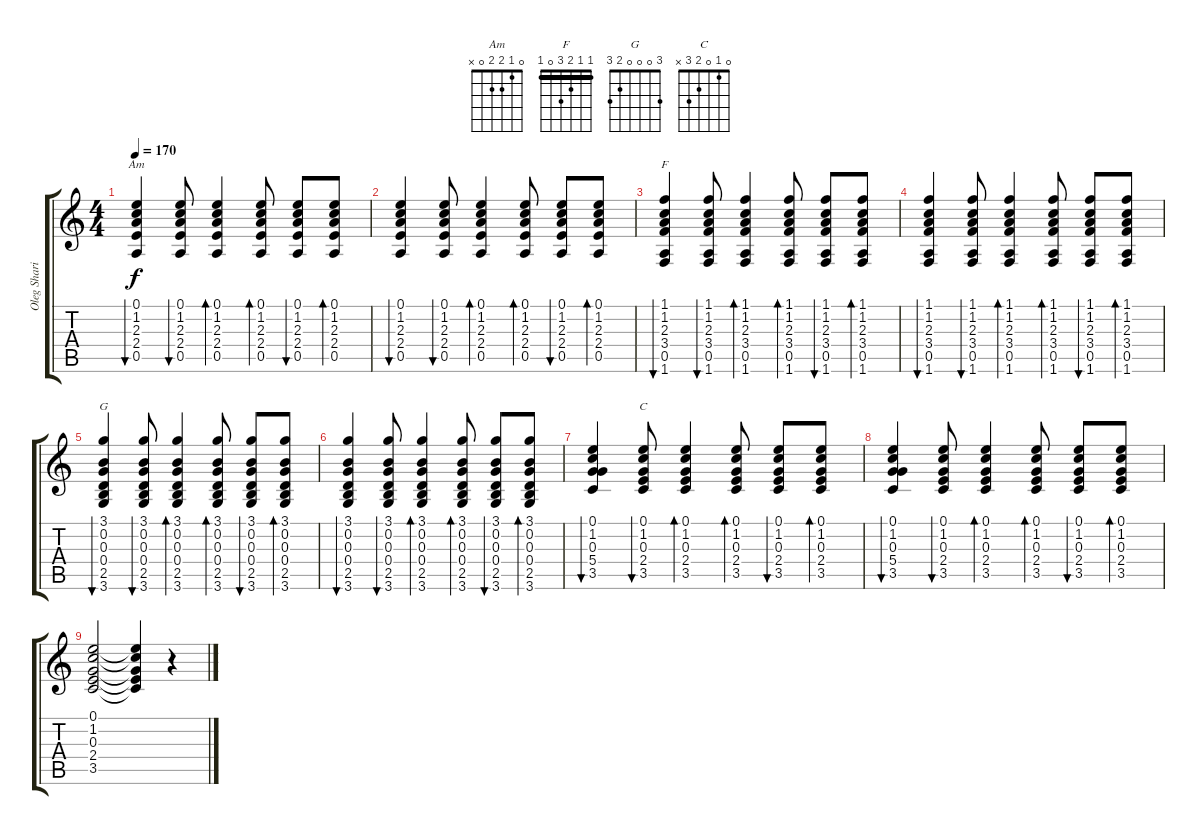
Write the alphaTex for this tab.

\track ("Oleg Sharikov" "Oleg Shari") {instrument overdrivenguitar}
\staff {score tabs}
\tuning (E4 B3 G3 D3 A2 E2) {hide}
\chord ("Am" 0 1 2 2 0 x)
\chord ("F" 1 1 2 3 0 1) {barre 1}
\chord ("G" 3 0 0 0 2 3)
\chord ("C" 0 1 0 2 3 x)
\ts (4 4)
\tempo 170
\clef g2
\ks c
(0.1 1.2 2.3 2.4 0.5).4{bu 60 ch "Am" dy f} (0.1 1.2 2.3 2.4 0.5).8{bu 60} (0.1 1.2 2.3 2.4 0.5).4{bd 60} (0.1 1.2 2.3 2.4 0.5).8{bd 60} (0.1 1.2 2.3 2.4 0.5).8{bu 60} (0.1 1.2 2.3 2.4 0.5).8{bd 60} |
(0.1 1.2 2.3 2.4 0.5).4{bu 60} (0.1 1.2 2.3 2.4 0.5).8{bu 60} (0.1 1.2 2.3 2.4 0.5).4{bd 60} (0.1 1.2 2.3 2.4 0.5).8{bd 60} (0.1 1.2 2.3 2.4 0.5).8{bu 60} (0.1 1.2 2.3 2.4 0.5).8{bd 60} |
(1.1 1.2 2.3 3.4 0.5 1.6).4{bu 60 ch "F"} (1.1 1.2 2.3 3.4 0.5 1.6).8{bu 60} (1.1 1.2 2.3 3.4 0.5 1.6).4{bd 60} (1.1 1.2 2.3 3.4 0.5 1.6).8{bd 60} (1.1 1.2 2.3 3.4 0.5 1.6).8{bu 60} (1.1 1.2 2.3 3.4 0.5 1.6).8{bd 60} |
(1.1 1.2 2.3 3.4 0.5 1.6).4{bu 60} (1.1 1.2 2.3 3.4 0.5 1.6).8{bu 60} (1.1 1.2 2.3 3.4 0.5 1.6).4{bd 60} (1.1 1.2 2.3 3.4 0.5 1.6).8{bd 60} (1.1 1.2 2.3 3.4 0.5 1.6).8{bu 60} (1.1 1.2 2.3 3.4 0.5 1.6).8{bd 60} |
(3.1 0.2 0.3 0.4 2.5 3.6).4{bu 60 ch "G"} (3.1 0.2 0.3 0.4 2.5 3.6).8{bu 60} (3.1 0.2 0.3 0.4 2.5 3.6).4{bd 60} (3.1 0.2 0.3 0.4 2.5 3.6).8{bd 60} (3.1 0.2 0.3 0.4 2.5 3.6).8{bu 60} (3.1 0.2 0.3 0.4 2.5 3.6).8{bd 60} |
(3.1 0.2 0.3 0.4 2.5 3.6).4{bu 60} (3.1 0.2 0.3 0.4 2.5 3.6).8{bu 60} (3.1 0.2 0.3 0.4 2.5 3.6).4{bd 60} (3.1 0.2 0.3 0.4 2.5 3.6).8{bd 60} (3.1 0.2 0.3 0.4 2.5 3.6).8{bu 60} (3.1 0.2 0.3 0.4 2.5 3.6).8{bd 60} |
(0.1 1.2 0.3 5.4 3.5).4{bu 60} (0.1 1.2 0.3 2.4 3.5).8{bu 60 ch "C"} (0.1 1.2 0.3 2.4 3.5).4{bd 60} (0.1 1.2 0.3 2.4 3.5).8{bd 60} (0.1 1.2 0.3 2.4 3.5).8{bu 60} (0.1 1.2 0.3 2.4 3.5).8{bd 60} |
(0.1 1.2 0.3 5.4 3.5).4{bu 60} (0.1 1.2 0.3 2.4 3.5).8{bu 60} (0.1 1.2 0.3 2.4 3.5).4{bd 60} (0.1 1.2 0.3 2.4 3.5).8{bd 60} (0.1 1.2 0.3 2.4 3.5).8{bu 60} (0.1 1.2 0.3 2.4 3.5).8{bd 60} |
(0.1 1.2 0.3 2.4 3.5).2 (0.1{t} 1.2{t} 0.3{t} 2.4{t} 3.5{t}).4 r.4
